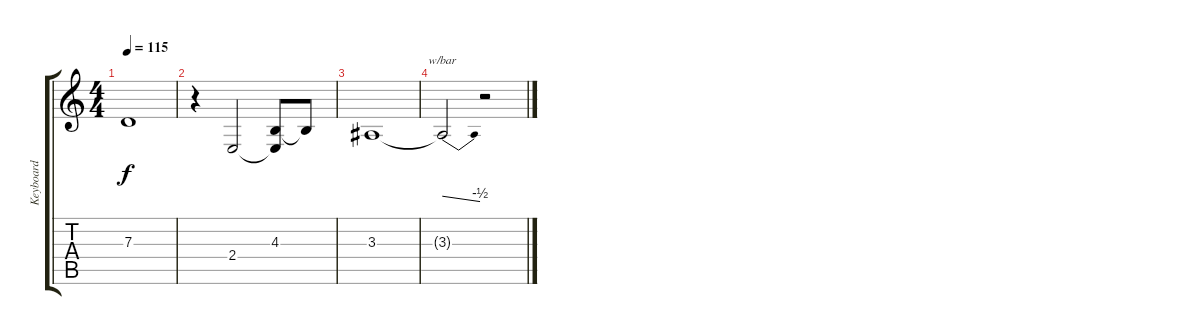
\track ("Keyboard" "Keyboard") {instrument pad7halo}
\staff {score tabs}
\tuning (E4 B3 G3 D3 A2 E2) {hide}
\ts (4 4)
\tempo 115
\clef g2
\ks c
7.3{t}.1{dy f} |
r.4 2.4.2 (4.3 2.4{t}).8 4.3{t}.8 |
3.3.1 |
3.3{t}.2{tbe (dive default 0 0 60 -2)} r.2
